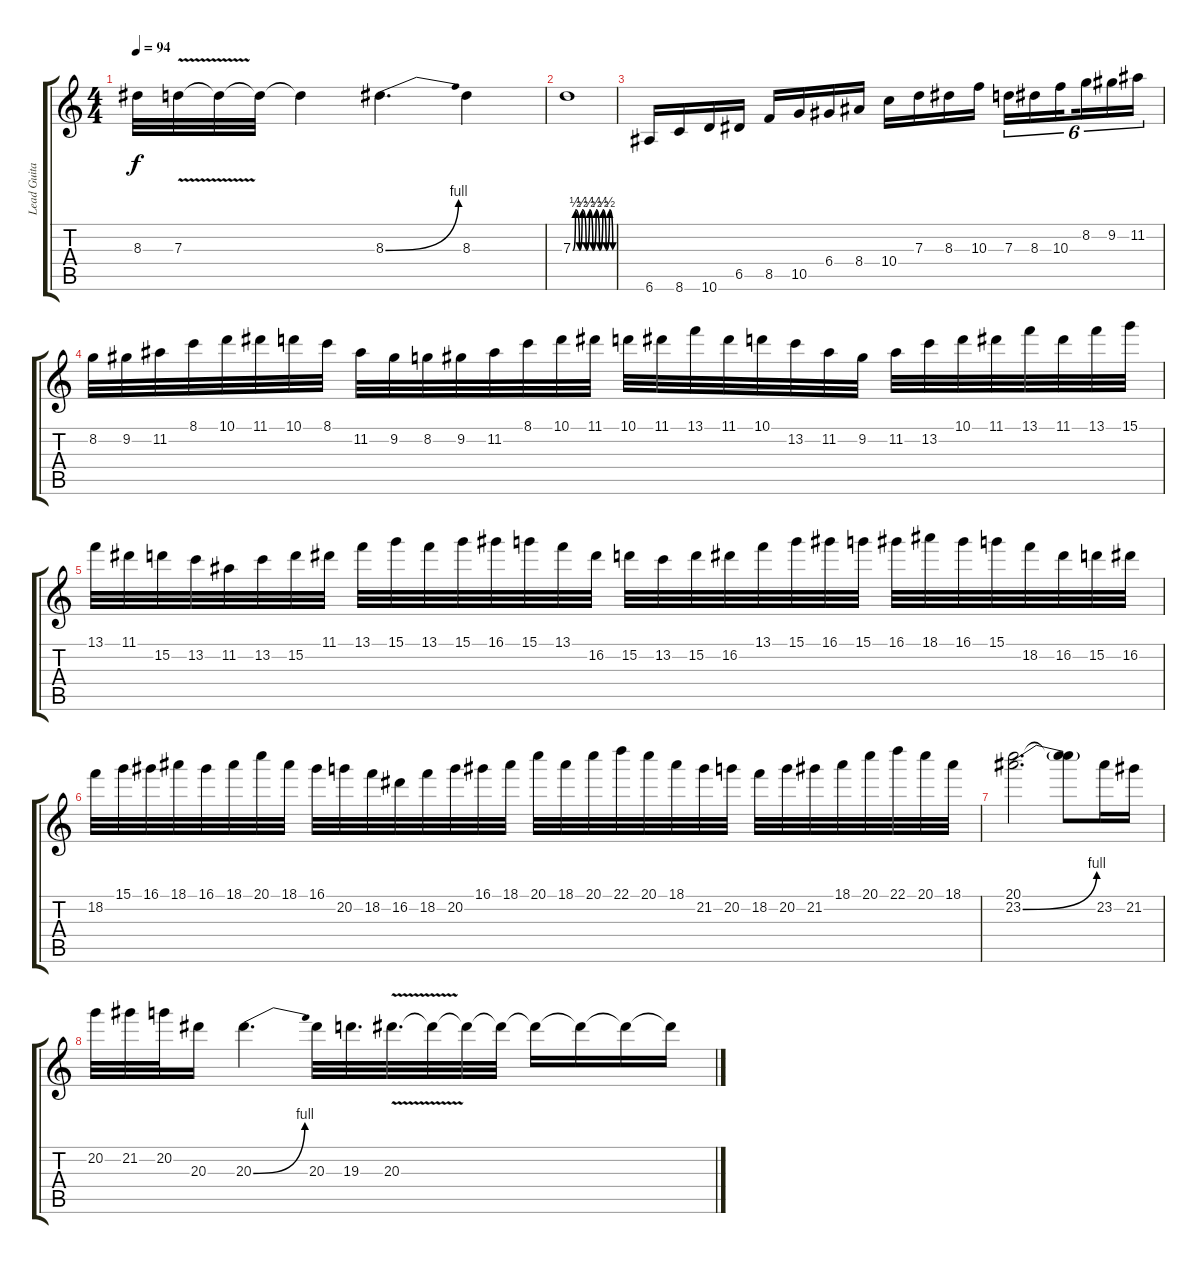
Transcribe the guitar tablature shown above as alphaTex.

\track ("Lead Guitar" "Lead Guita") {instrument distortionguitar}
\staff {score tabs}
\tuning (E4 B3 G3 D3 A2 E2) {hide}
\ts (4 4)
\tempo 94
\clef g2
\ks c
8.3.32{dy f} 7.3{v}.32 7.3{t}.32 7.3{t}.32 7.3{t}.4 8.3{be (bend 0 0 60 4)}.4{d} 8.3.4 |
7.3{be (custom 0 0 4 2 10 0 14 2 20 0 25 2 30 0 35 2 40 0 45 2 50 0 55 2 60 0)}.1 |
6.6.16 8.6.16 10.6.16 6.5.16 8.5.16 10.5.16 6.4.16 8.4.16 10.4.16 7.3.16 8.3.16 10.3.16 7.3.16{tu (6 4)} 8.3.16{tu (6 4)} 10.3.16{tu (6 4) beam splitsecondary} 8.2.16{tu (6 4)} 9.2.16{tu (6 4)} 11.2.16{tu (6 4)} |
8.2.32 9.2.32 11.2.32 8.1.32 10.1.32 11.1.32 10.1.32 8.1.32 11.2.32 9.2.32 8.2.32 9.2.32 11.2.32 8.1.32 10.1.32 11.1.32 10.1.32 11.1.32 13.1.32 11.1.32 10.1.32 13.2.32 11.2.32 9.2.32 11.2.32 13.2.32 10.1.32 11.1.32 13.1.32 11.1.32 13.1.32 15.1.32 |
13.1.32 11.1.32 15.2.32 13.2.32 11.2.32 13.2.32 15.2.32 11.1.32 13.1.32 15.1.32 13.1.32 15.1.32 16.1.32 15.1.32 13.1.32 16.2.32 15.2.32 13.2.32 15.2.32 16.2.32 13.1.32 15.1.32 16.1.32 15.1.32 16.1.32 18.1.32 16.1.32 15.1.32 18.2.32 16.2.32 15.2.32 16.2.32 |
18.2.32 15.1.32 16.1.32 18.1.32 16.1.32 18.1.32 20.1.32 18.1.32 16.1.32 20.2.32 18.2.32 16.2.32 18.2.32 20.2.32 16.1.32 18.1.32 20.1.32 18.1.32 20.1.32 22.1.32 20.1.32 18.1.32 21.2.32 20.2.32 18.2.32 20.2.32 21.2.32 18.1.32 20.1.32 22.1.32 20.1.32 18.1.32 |
(20.1 23.2{be (bend 0 0 60 4)}).2{d} (20.1{t} 23.2{t}).8 23.2.16 21.2.16 |
20.2.32 21.2.32 20.2.32 20.3.16 20.3{be (bend 0 0 60 4)}.4{d} 20.3.32 19.3.32{d} 20.3{v}.32{d} 20.3{t}.32 20.3{t}.32 20.3{t}.32 20.3{t}.16 20.3{t}.16 20.3{t}.16 20.3{t}.16
